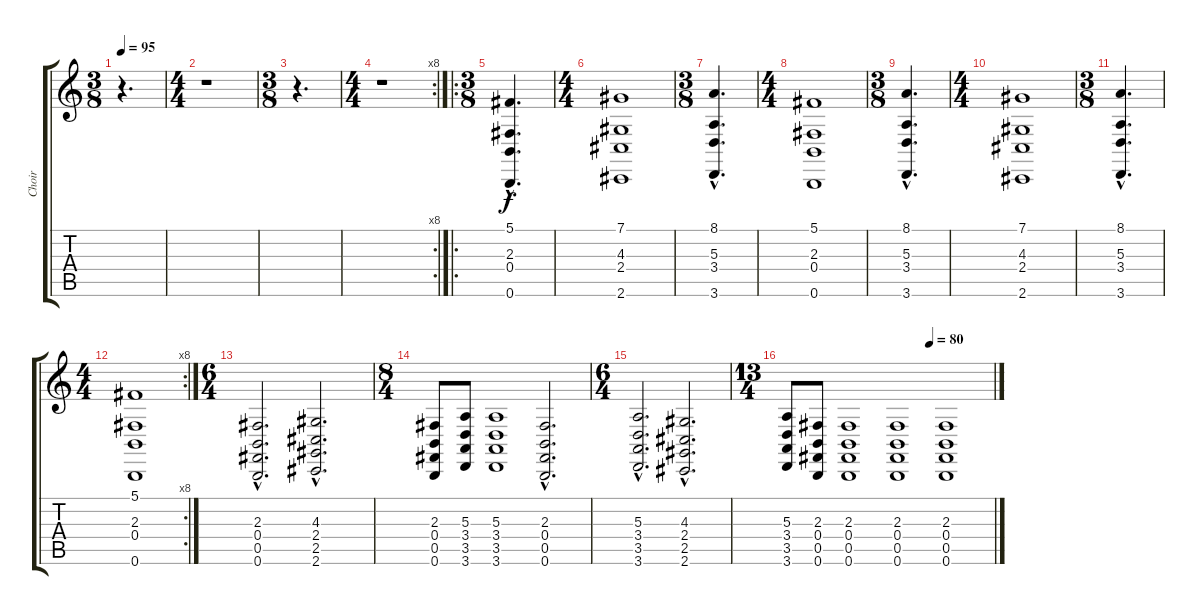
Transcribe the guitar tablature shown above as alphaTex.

\track ("Choir" "Choir") {instrument choiraahs}
\staff {score tabs}
\tuning (Db4 Ab3 E3 B2 Gb2 B1) {hide}
\ts (3 8)
\tempo 95
\clef g2
\ks c
r.4{d dy f} |
\ts (4 4)
r.1 |
\ts (3 8)
r.4{d} |
\rc 8
\ts (4 4)
r.1 |
\ro
\ts (3 8)
(5.1{hac} 2.3{hac} 0.4{hac} 0.6{hac}).4{d volume 10} |
\ts (4 4)
(7.1 4.3 2.4 2.6).1 |
\ts (3 8)
(8.1{hac} 5.3{hac} 3.4{hac} 3.6{hac}).4{d} |
\ts (4 4)
(5.1 2.3 0.4 0.6).1 |
\ts (3 8)
(8.1{hac} 5.3{hac} 3.4{hac} 3.6{hac}).4{d} |
\ts (4 4)
(7.1 4.3 2.4 2.6).1 |
\ts (3 8)
(8.1{hac} 5.3{hac} 3.4{hac} 3.6{hac}).4{d} |
\rc 8
\ts (4 4)
(5.1 2.3 0.4 0.6).1 |
\ts (6 4)
(2.3{hac} 0.4{hac} 0.5{hac} 0.6{hac}).2{d volume 12} (4.3{hac} 2.4{hac} 2.5{hac} 2.6{hac}).2{d} |
\ts (8 4)
(2.3 0.4 0.5 0.6).8 (5.3 3.4 3.5 3.6).8 (5.3 3.4 3.5 3.6).1 (2.3{hac} 0.4{hac} 0.5{hac} 0.6{hac}).2{d} |
\ts (6 4)
(5.3{hac} 3.4{hac} 3.5{hac} 3.6{hac}).2{d} (4.3{hac} 2.4{hac} 2.5{hac} 2.6{hac}).2{d} |
\ts (13 4)
\tempo (80 0.6923076923076923)
(5.3 3.4 3.5 3.6).8 (2.3 0.4 0.5 0.6).8 (2.3 0.4 0.5 0.6).1 (2.3 0.4 0.5 0.6).1 (2.3 0.4 0.5 0.6).1
